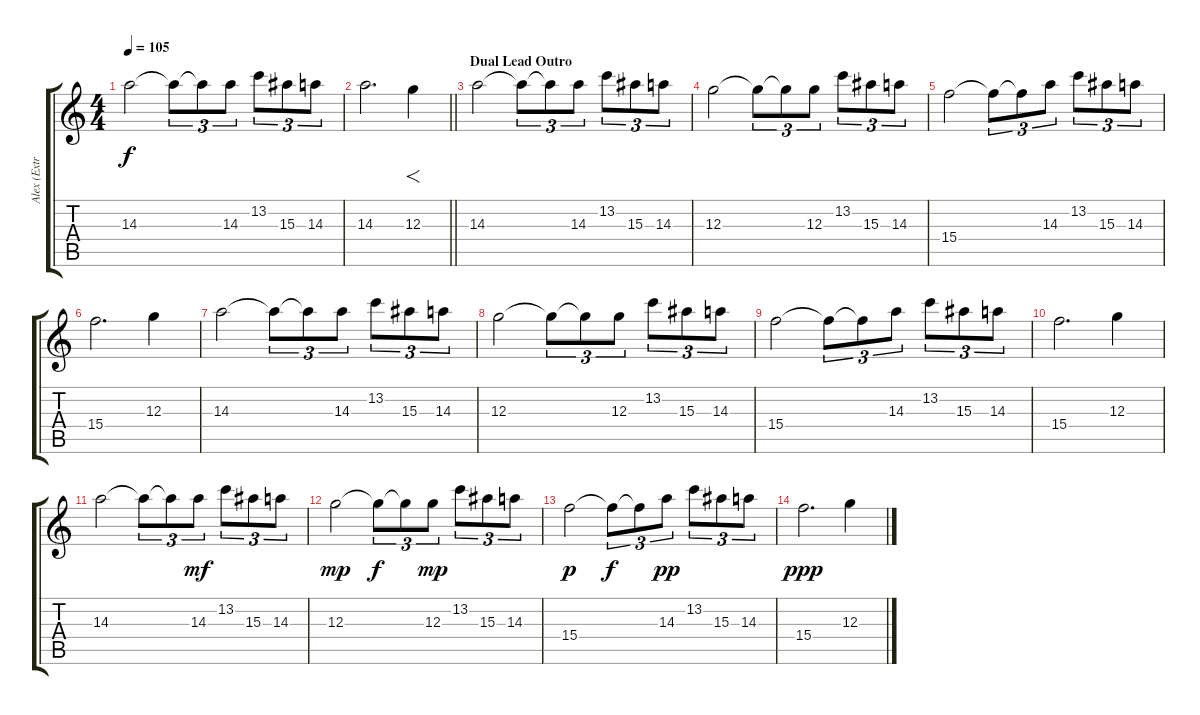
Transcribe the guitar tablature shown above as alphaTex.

\track ("Alex (Extra Harmony Guitar)" "Alex (Extr") {instrument distortionguitar}
\staff {score tabs}
\tuning (E4 B3 G3 D3 A2 D2) {hide}
\ts (4 4)
\tempo 105
\clef g2
\ks c
14.3.2{dy f} 14.3{t}.8{tu (3 2)} 14.3{t}.8{tu (3 2)} 14.3.8{tu (3 2)} 13.2.8{tu (3 2)} 15.3.8{tu (3 2)} 14.3.8{tu (3 2)} |
\barLineRight lightlight
14.3.2{d} 12.3.4{f instrument distortionguitar} |
\section ("" "Dual Lead Outro")
14.3.2 14.3{t}.8{tu (3 2)} 14.3{t}.8{tu (3 2)} 14.3.8{tu (3 2)} 13.2.8{tu (3 2)} 15.3.8{tu (3 2)} 14.3.8{tu (3 2)} |
12.3.2 12.3{t}.8{tu (3 2)} 12.3{t}.8{tu (3 2)} 12.3.8{tu (3 2)} 13.2.8{tu (3 2)} 15.3.8{tu (3 2)} 14.3.8{tu (3 2)} |
15.4.2 15.4{t}.8{tu (3 2)} 15.4{t}.8{tu (3 2)} 14.3.8{tu (3 2)} 13.2.8{tu (3 2)} 15.3.8{tu (3 2)} 14.3.8{tu (3 2)} |
15.4.2{d} 12.3.4 |
14.3.2 14.3{t}.8{tu (3 2)} 14.3{t}.8{tu (3 2)} 14.3.8{tu (3 2)} 13.2.8{tu (3 2)} 15.3.8{tu (3 2)} 14.3.8{tu (3 2)} |
12.3.2 12.3{t}.8{tu (3 2)} 12.3{t}.8{tu (3 2)} 12.3.8{tu (3 2)} 13.2.8{tu (3 2)} 15.3.8{tu (3 2)} 14.3.8{tu (3 2)} |
15.4.2 15.4{t}.8{tu (3 2)} 15.4{t}.8{tu (3 2)} 14.3.8{tu (3 2)} 13.2.8{tu (3 2)} 15.3.8{tu (3 2)} 14.3.8{tu (3 2)} |
15.4.2{d} 12.3.4 |
14.3.2 14.3{t}.8{tu (3 2)} 14.3{t}.8{tu (3 2)} 14.3.8{tu (3 2) dy mf} 13.2.8{tu (3 2)} 15.3.8{tu (3 2)} 14.3.8{tu (3 2)} |
12.3.2{dy mp} 12.3{t}.8{tu (3 2) dy f} 12.3{t}.8{tu (3 2)} 12.3.8{tu (3 2) dy mp} 13.2.8{tu (3 2)} 15.3.8{tu (3 2)} 14.3.8{tu (3 2)} |
15.4.2{dy p} 15.4{t}.8{tu (3 2) dy f} 15.4{t}.8{tu (3 2)} 14.3.8{tu (3 2) dy pp} 13.2.8{tu (3 2)} 15.3.8{tu (3 2)} 14.3.8{tu (3 2)} |
15.4.2{d dy ppp} 12.3.4
